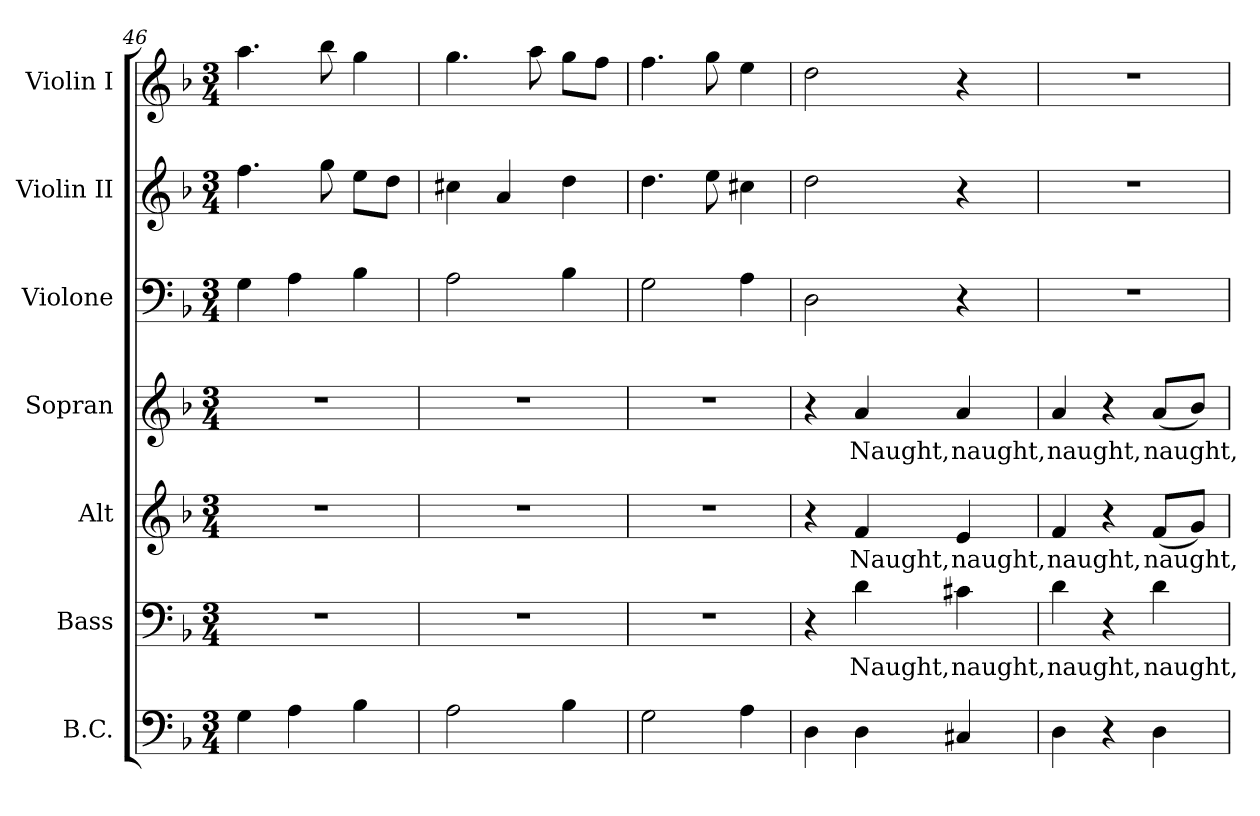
**kern	**kern	**text	**kern	**text	**kern	**text	**kern	**kern	**kern
*part7	*part6	*part6	*part5	*part5	*part4	*part4	*part3	*part2	*part1
*staff7	*staff6	*staff6	*staff5	*staff5	*staff4	*staff4	*staff3	*staff2	*staff1
*I"B.C.	*I"Bass	*	*I"Alt	*	*I"Sopran	*	*I"Violone	*I"Violin II	*I"Violin I
*	*I'B.	*	*I'A.	*	*I'S.	*	*	*I'Vln. II	*I'Vln. I
*clefF4	*clefF4	*	*clefG2	*	*clefG2	*	*clefF4	*clefG2	*clefG2
*k[b-]	*k[b-]	*	*k[b-]	*	*k[b-]	*	*k[b-]	*k[b-]	*k[b-]
*F:	*F:	*	*F:	*	*F:	*	*F:	*F:	*F:
*M3/4	*M3/4	*	*M3/4	*	*M3/4	*	*M3/4	*M3/4	*M3/4
=46	=46	=46	=46	=46	=46	=46	=46	=46	=46
!	!LO:N:vis=1	!	!LO:N:vis=1	!	!LO:N:vis=1	!	!	!	!
4Gi\	2.r	.	2.r	.	2.r	.	4Gi\	4.ffi\	4.aai\
4Ai\	.	.	.	.	.	.	4Ai\	.	.
.	.	.	.	.	.	.	.	8ggi\	8bb-i\
4B-i\	.	.	.	.	.	.	4B-i\	8eei\L	4ggi\
.	.	.	.	.	.	.	.	8ddi\J	.
=47	=47	=47	=47	=47	=47	=47	=47	=47	=47
!	!LO:N:vis=1	!	!LO:N:vis=1	!	!LO:N:vis=1	!	!	!	!
2Ai\	2.r	.	2.r	.	2.r	.	2Ai\	4cc#Xi\	4.ggi\
.	.	.	.	.	.	.	.	4ai/	.
.	.	.	.	.	.	.	.	.	8aai\
4B-i\	.	.	.	.	.	.	4B-i\	4ddi\	8ggi\L
.	.	.	.	.	.	.	.	.	8ffi\J
=48	=48	=48	=48	=48	=48	=48	=48	=48	=48
!	!LO:N:vis=1	!	!LO:N:vis=1	!	!LO:N:vis=1	!	!	!	!
2Gi\	2.r	.	2.r	.	2.r	.	2Gi\	4.ddi\	4.ffi\
.	.	.	.	.	.	.	.	8eei\	8ggi\
4Ai\	.	.	.	.	.	.	4Ai\	4cc#Xi\	4eei\
=49	=49	=49	=49	=49	=49	=49	=49	=49	=49
4Di\	4r	.	4r	.	4r	.	2Di\	2ddi\	2ddi\
!	!	!LO:LY:b:color=#000000	!	!	!	!	!	!	!
!	!	!	!	!LO:LY:b:color=#000000	!	!	!	!	!
!	!	!	!	!	!	!LO:LY:b:color=#000000	!	!	!
4Di\	4di\	Naught,	4fi/	Naught,	4ai/	Naught,	.	.	.
!	!	!LO:LY:b:color=#000000	!	!	!	!	!	!	!
!	!	!	!	!LO:LY:b:color=#000000	!	!	!	!	!
!	!	!	!	!	!	!LO:LY:b:color=#000000	!	!	!
4C#Xi/	4c#Xi\	naught,	4ei/	naught,	4ai/	naught,	4r	4r	4r
!!LO:LB:g=z
=50	=50	=50	=50	=50	=50	=50	=50	=50	=50
!	!	!LO:LY:b:color=#000000	!	!	!	!	!	!	!
!	!	!	!	!LO:LY:b:color=#000000	!	!	!	!	!
!	!	!	!	!	!	!LO:LY:b:color=#000000	!LO:N:vis=1	!LO:N:vis=1	!LO:N:vis=1
4Di\	4di\	naught,	4fi/	naught,	4ai/	naught,	2.r	2.r	2.r
4r	4r	.	4r	.	4r	.	.	.	.
!	!	!LO:LY:b:color=#000000	!	!	!	!	!	!	!
!	!	!	!	!LO:LY:b:color=#000000	!	!	!	!	!
!	!	!	!	!	!	!LO:LY:b:color=#000000	!	!	!
4Di\	4di\	naught,	(8fi/L	naught,	(8ai/L	naught,	.	.	.
.	.	.	8gi/J)	.	8b-i/J)	.	.	.	.
=	=	=	=	=	=	=	=	=	=
*-	*-	*-	*-	*-	*-	*-	*-	*-	*-
